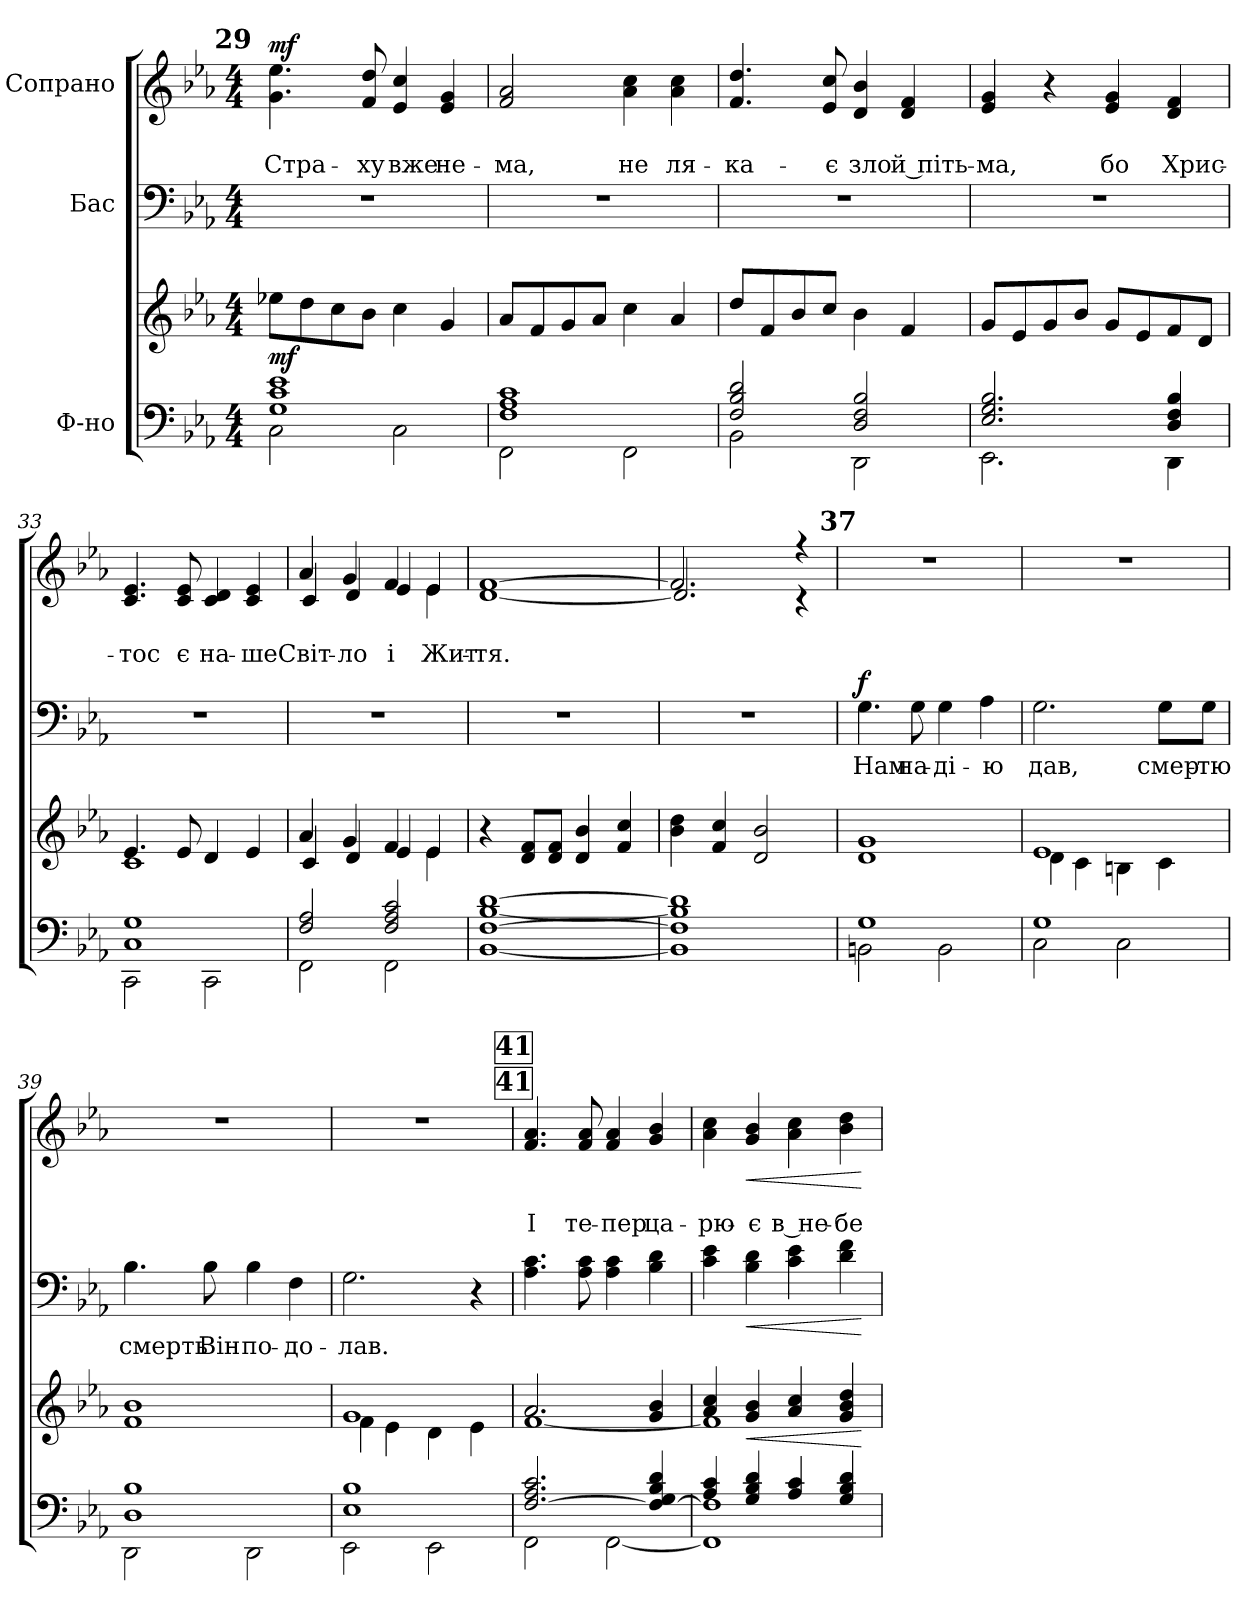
**kern	**kern	**dynam	**kern	**text	**dynam	**kern	**text	**text	**dynam
*part3	*part3	*part3	*part2	*part2	*part2	*part1	*part1	*part1	*part1
*staff4	*staff3	*staff3/4	*staff2	*staff2	*staff2	*staff1	*staff1	*staff1	*staff1
*I"Ф-но	*	*	*I"Бас	*	*	*I"Сопрано	*	*	*
!!LO:LB:g=z
*clefF4	*clefG2	*	*clefF4	*	*	*clefG2	*	*	*
*k[b-e-a-]	*k[b-e-a-]	*	*k[b-e-a-]	*	*	*k[b-e-a-]	*	*	*
*M4/4	*M4/4	*	*M4/4	*	*	*M4/4	*	*	*
!!LO:REH:place=s1:a:enc=none:t=29
=29	=29	=29	=29	=29	=29	=29	=29	=29	=29
*^	*	*	*	*	*	*	*	*	*
!	!	!	!LO:DY:b	!	!	!	!	!	!LO:LY:b	!LO:DY:a
1G 1c 1e-	2C\	8ee-X\L	mf	1r	.	.	4.g\ 4.ee-\	.	Стра-	mf
.	.	8dd\	.	.	.	.	.	.	.	.
.	.	8cc\	.	.	.	.	.	.	.	.
!	!	!	!	!	!	!	!	!	!LO:LY:b	!
.	.	8b-\J	.	.	.	.	8f/ 8dd/	.	-ху	.
!	!	!	!	!	!	!	!	!	!LO:LY:b	!
.	2C\	4cc\	.	.	.	.	4e-/ 4cc/	.	вже	.
!	!	!	!	!	!	!	!	!	!LO:LY:b	!
.	.	4g/	.	.	.	.	4e-/ 4g/	.	не-	.
=30	=30	=30	=30	=30	=30	=30	=30	=30	=30	=30
!	!	!	!	!	!	!	!	!	!LO:LY:b	!
1F 1A- 1c	2FF\	8a-/L	.	1r	.	.	2f/ 2a-/	.	-ма,	.
.	.	8f/	.	.	.	.	.	.	.	.
.	.	8g/	.	.	.	.	.	.	.	.
.	.	8a-/J	.	.	.	.	.	.	.	.
!	!	!	!	!	!	!	!	!	!LO:LY:b	!
.	2FF\	4cc\	.	.	.	.	4a-\ 4cc\	.	не	.
!	!	!	!	!	!	!	!	!	!LO:LY:b	!
.	.	4a-/	.	.	.	.	4a-\ 4cc\	.	ля-	.
=31	=31	=31	=31	=31	=31	=31	=31	=31	=31	=31
!	!	!	!	!	!	!	!	!	!LO:LY:b	!
2F/ 2B-/ 2d/	2BB-\	8dd/L	.	1r	.	.	4.f/ 4.dd/	.	-ка-	.
.	.	8f/	.	.	.	.	.	.	.	.
.	.	8b-/	.	.	.	.	.	.	.	.
!	!	!	!	!	!	!	!	!	!LO:LY:b	!
.	.	8cc/J	.	.	.	.	8e-/ 8cc/	.	-є	.
!	!	!	!	!	!	!	!	!	!LO:LY:b	!
2D/ 2F/ 2B-/	2DD\	4b-\	.	.	.	.	4d/ 4b-/	.	зло	.
!	!	!	!	!	!	!	!	!	!LO:LY:b	!
.	.	4f/	.	.	.	.	4d/ 4f/	.	й піть-	.
=32	=32	=32	=32	=32	=32	=32	=32	=32	=32	=32
!	!	!	!	!	!	!	!	!	!LO:LY:b	!
2.E-/ 2.G/ 2.B-/	2.EE-\	8g/L	.	1r	.	.	4e-/ 4g/	.	-ма,	.
.	.	8e-/	.	.	.	.	.	.	.	.
.	.	8g/	.	.	.	.	4r	.	.	.
.	.	8b-/J	.	.	.	.	.	.	.	.
!	!	!	!	!	!	!	!	!	!LO:LY:b	!
.	.	8g/L	.	.	.	.	4e-/ 4g/	.	бо	.
.	.	8e-/	.	.	.	.	.	.	.	.
!	!	!	!	!	!	!	!	!	!LO:LY:b	!
4D/ 4F/ 4B-/	4DD\	8f/	.	.	.	.	4d/ 4f/	.	Хрис-	.
.	.	8d/J	.	.	.	.	.	.	.	.
!!LO:PB:g=z
=33	=33	=33	=33	=33	=33	=33	=33	=33	=33	=33
*	*	*^	*	*	*	*	*	*	*	*
!	!	!	!	!	!	!	!	!	!	!LO:LY:b	!
1C 1G	2CC\	4.e-/	1c	.	1r	.	.	4.c/ 4.e-/	.	-тос	.
!	!	!	!	!	!	!	!	!	!	!LO:LY:b	!
.	.	8e-/	.	.	.	.	.	8c/ 8e-/	.	є	.
!	!	!	!	!	!	!	!	!	!	!LO:LY:b	!
.	2CC\	4d/	.	.	.	.	.	4c/ 4d/	.	на-	.
!	!	!	!	!	!	!	!	!	!	!LO:LY:b	!
.	.	4e-/	.	.	.	.	.	4c/ 4e-/	.	-ше	.
=34	=34	=34	=34	=34	=34	=34	=34	=34	=34	=34	=34
!	!	!	!	!	!	!	!	!	!	!LO:LY:b	!
*	*	*	*	*	*	*	*	*^	*	*	*
2F/ 2A-/	2FF\	4a-/	4c/	.	1r	.	.	4a-/	4c/	.	Світ-	.
!	!	!	!	!	!	!	!	!	!	!	!LO:LY:b	!
.	.	4g/	4d/	.	.	.	.	4g/	4d/	.	-ло	.
!	!	!	!	!	!	!	!	!	!	!	!LO:LY:b	!
2F/ 2A-/ 2c/	2FF\	4f/	4e-/	.	.	.	.	4f/	4e-/	.	і	.
!	!	!	!	!	!	!	!	!	!	!	!LO:LY:b	!
.	.	4e-/	4e-\	.	.	.	.	4e-/	4e-\	.	Жит-	.
=35	=35	=35	=35	=35	=35	=35	=35	=35	=35	=35	=35	=35
*^	*^	*	*	*	*	*	*	*	*	*	*	*
!	!	!	!	!	!	!	!	!	!	!	!	!	!LO:LY:b	!
*	*	*	*	*v	*v	*	*	*	*	*	*	*	*	*
[1d	[1B-	[1F	[1BB-	4r	.	1r	.	.	[1f	[1d	.	-тя.	.
.	.	.	.	8d/ 8f/L	.	.	.	.	.	.	.	.	.
.	.	.	.	8d/ 8f/J	.	.	.	.	.	.	.	.	.
.	.	.	.	4d/ 4b-/	.	.	.	.	.	.	.	.	.
.	.	.	.	4f/ 4cc/	.	.	.	.	.	.	.	.	.
=36	=36	=36	=36	=36	=36	=36	=36	=36	=36	=36	=36	=36	=36
1d]	1B-]	1F]	1BB-]	4b-\ 4dd\	.	1r	.	.	2.f/]	2.d/]	.	.	.
.	.	.	.	4f/ 4cc/	.	.	.	.	.	.	.	.	.
.	.	.	.	2d/ 2b-/	.	.	.	.	.	.	.	.	.
.	.	.	.	.	.	.	.	.	4r	4r	.	.	.
*	*v	*v	*v	*	*	*	*	*	*	*	*	*	*
!!LO:REH:place=s1:a:enc=none:t=37
=37	=37	=37	=37	=37	=37	=37	=37	=37	=37	=37	=37
!	!	!	!	!	!LO:LY:b	!LO:DY:a	!	!	!	!	!
*	*	*	*	*	*	*	*v	*v	*	*	*
1G	2BBn\	1d 1g	.	4.G\	Нам	f	1r	.	.	.
!	!	!	!	!	!LO:LY:b	!	!	!	!	!
.	.	.	.	8G\	на-	.	.	.	.	.
!	!	!	!	!	!LO:LY:b	!	!	!	!	!
.	2BB\	.	.	4G\	-ді-	.	.	.	.	.
!	!	!	!	!	!LO:LY:b	!	!	!	!	!
.	.	.	.	4A-\	-ю	.	.	.	.	.
!!LO:LB:g=z
=38	=38	=38	=38	=38	=38	=38	=38	=38	=38	=38
*	*	*^	*	*	*	*	*	*	*	*
!	!	!	!	!	!	!LO:LY:b	!	!	!	!	!
1G	2C\	1e-	4d\	.	2.G\	дав,	.	1r	.	.	.
.	.	.	4c\	.	.	.	.	.	.	.	.
.	2C\	.	4Bn\	.	.	.	.	.	.	.	.
!	!	!	!	!	!	!LO:LY:b	!	!	!	!	!
.	.	.	4c\	.	8G\L	смер-	.	.	.	.	.
!	!	!	!	!	!	!LO:LY:b	!	!	!	!	!
.	.	.	.	.	8G\J	-тю	.	.	.	.	.
*	*	*v	*v	*	*	*	*	*	*	*	*
=39	=39	=39	=39	=39	=39	=39	=39	=39	=39	=39
!	!	!	!	!	!LO:LY:b	!	!	!	!	!
1D 1B-	2DD\	1f 1b-	.	4.B-\	смерть	.	1r	.	.	.
!	!	!	!	!	!LO:LY:b	!	!	!	!	!
.	.	.	.	8B-\	Він	.	.	.	.	.
!	!	!	!	!	!LO:LY:b	!	!	!	!	!
.	2DD\	.	.	4B-\	по-	.	.	.	.	.
!	!	!	!	!	!LO:LY:b	!	!	!	!	!
.	.	.	.	4F\	-до-	.	.	.	.	.
=40	=40	=40	=40	=40	=40	=40	=40	=40	=40	=40
*	*	*^	*	*	*	*	*	*	*	*
!	!	!	!	!	!	!LO:LY:b	!	!	!	!	!
1E- 1B-	2EE-\	1g	4f\	.	2.G\	-лав.	.	1r	.	.	.
.	.	.	4e-\	.	.	.	.	.	.	.	.
.	2EE-\	.	4d\	.	.	.	.	.	.	.	.
.	.	.	4e-\	.	4r	.	.	.	.	.	.
!!LO:REH:place=s1:a:t=41
!!LO:REH:place=s1:b:t=41
=41	=41	=41	=41	=41	=41	=41	=41	=41	=41	=41	=41
!	!	!	!	!	!	!	!	!	!	!LO:LY:b	!
[2.F/ 2.A-/ 2.c/	2FF\	2.a-/	[1f	.	4.A-\ 4.c\	.	.	4.f/ 4.a-/	.	І	.
!	!	!	!	!	!	!	!	!	!	!LO:LY:b	!
.	.	.	.	.	8A-\ 8c\	.	.	8f/ 8a-/	.	те-	.
!	!	!	!	!	!	!	!	!	!	!LO:LY:b	!
.	[2FF\	.	.	.	4A-\ 4c\	.	.	4f/ 4a-/	.	-пер	.
!	!	!	!	!	!	!	!	!	!	!LO:LY:b	!
4F/_ 4G/ 4B-/ 4d/	.	4g/ 4b-/	.	.	4B-\ 4d\	.	.	4g/ 4b-/	.	ца-	.
!!LO:LB:g=z
=42	=42	=42	=42	=42	=42	=42	=42	=42	=42	=42	=42
!	!	!	!	!	!	!	!	!	!	!LO:LY:b	!
4A-/ 4c/	1FF] 1F]	4a-/ 4cc/	1f]	.	4c\ 4e-\	.	.	4a-\ 4cc\	.	-рю-	.
!	!	!	!	!LO:HP:b	!	!	!LO:HP:b	!	!	!LO:LY:b	!LO:HP:b
4G/ 4B-/ 4d/	.	4g/ 4b-/	.	<	4B-\ 4d\	.	<	4g/ 4b-/	.	-є	<
!	!	!	!	!	!	!	!	!	!	!LO:LY:b	!
4A-/ 4c/	.	4a-/ 4cc/	.	.	4c\ 4e-\	.	.	4a-\ 4cc\	.	в не-	.
!	!	!	!	!	!	!	!	!	!	!LO:LY:b	!
4G/ 4B-/ 4d/	.	4g/ 4b-/ 4dd/	.	.	4d\ 4f\	.	.	4b-\ 4dd\	.	-бе-	.
*v	*v	*	*	*	*	*	*	*	*	*	*
*	*v	*v	*	*	*	*	*	*	*	*
.	.	[	.	.	[	.	.	.	[
=	=	=	=	=	=	=	=	=	=
*-	*-	*-	*-	*-	*-	*-	*-	*-	*-
